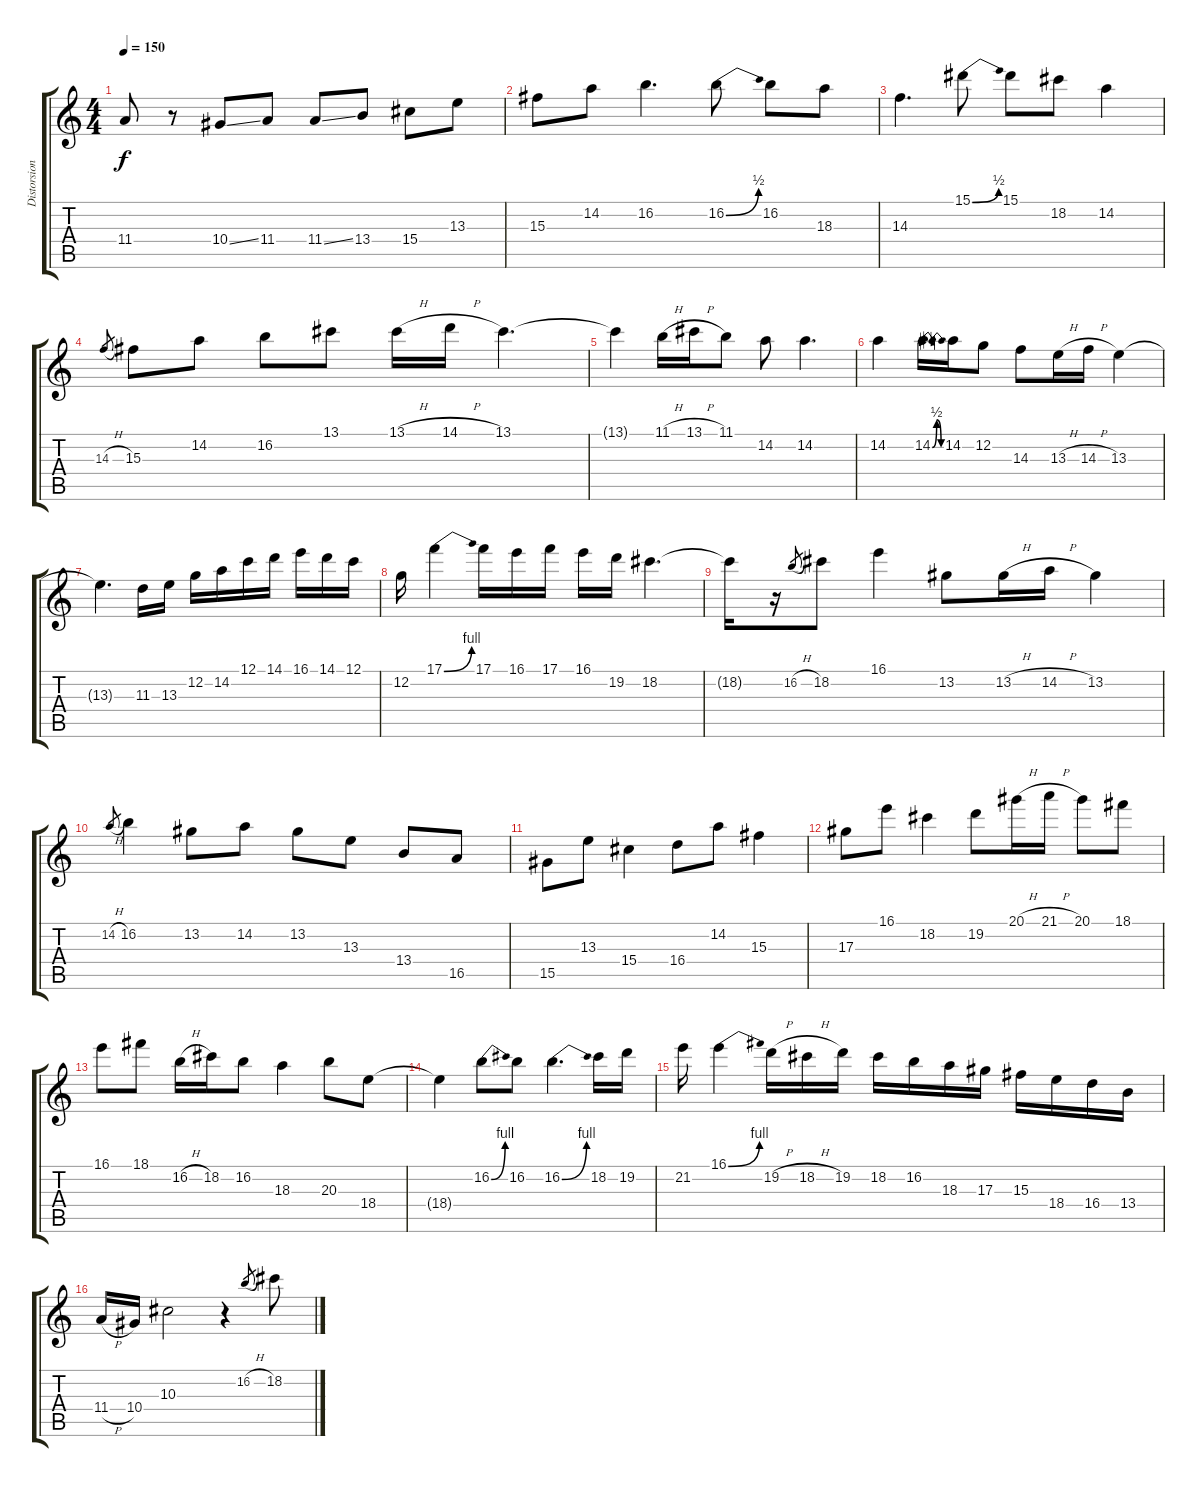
\track ("Distorsion Guitar" "Distorsion") {instrument distortionguitar}
\staff {score tabs}
\tuning (C4 G3 Eb3 Bb2 F2 C2) {hide}
\ts (4 4)
\tempo 150
\clef g2
\ks c
11.4{t}.8{dy f} r.8 10.4{ss}.8 11.4.8 11.4{ss}.8 13.4.8 15.4.8 13.3.8 |
15.3.8 14.2.8 16.2.4{d} 16.2{be (bend 0 0 60 2)}.8 16.2.8 18.3.8 |
14.3.4{d} 15.1{be (bend 0 0 60 2)}.8 15.1.8 18.2.8 14.2.4 |
14.3{h}.8{gr} 15.3.8 14.2.8 16.2.8 13.1.8 13.1{h}.16 14.1{h}.16 13.1.4{d} |
13.1{t}.4 11.1{h}.16 13.1{h}.16 11.1.8 14.2.8 14.2.4{d} |
14.2.4 14.2{be (bendrelease 0 0 30 2 30 2 60 0)}.16 14.2.16 12.2.8 14.3.8 13.3{h}.16 14.3{h}.16 13.3.4 |
13.3{t}.4{d} 11.3.16 13.3.16 12.2.16 14.2.16 12.1.16 14.1.16 16.1.16 14.1.16 12.1.16 |
12.2.16 17.1{be (bend 0 0 60 4)}.4 17.1.16 16.1.16 17.1.16 16.1.16 19.2.16 18.2.4{d} |
18.2{t}.16 r.16 16.2{h}.8{gr} 18.2.8 16.1.4 13.2.8 13.2{h}.16 14.2{h}.16 13.2.4 |
14.2{h}.8{gr} 16.2.4 13.2.8 14.2.8 13.2.8 13.3.8 13.4.8 16.5.8 |
15.5.8 13.3.8 15.4.4 16.4.8 14.2.8 15.3.4 |
17.3.8 16.1.8 18.2.4 19.2.8 20.1{h}.16 21.1{h}.16 20.1.8 18.1.8 |
16.1.8 18.1.8 16.2{h}.16 18.2.16 16.2.8 18.3.4 20.3.8 18.4.8 |
18.4{t}.4 16.2{be (bend 0 0 60 4)}.8 16.2.8 16.2{be (bend 0 0 60 4)}.4{d} 18.2.16 19.2.16 |
21.2.16 16.1{be (bend 0 0 60 4)}.4 19.2{h}.16 18.2{h}.16 19.2.16 18.2.16 16.2.16 18.3.16 17.3.16 15.3.16 18.4.16 16.4.16 13.4.16 |
11.4{h}.16 10.4.16 10.3.2 r.4 16.2{h}.8{gr} 18.2.8
